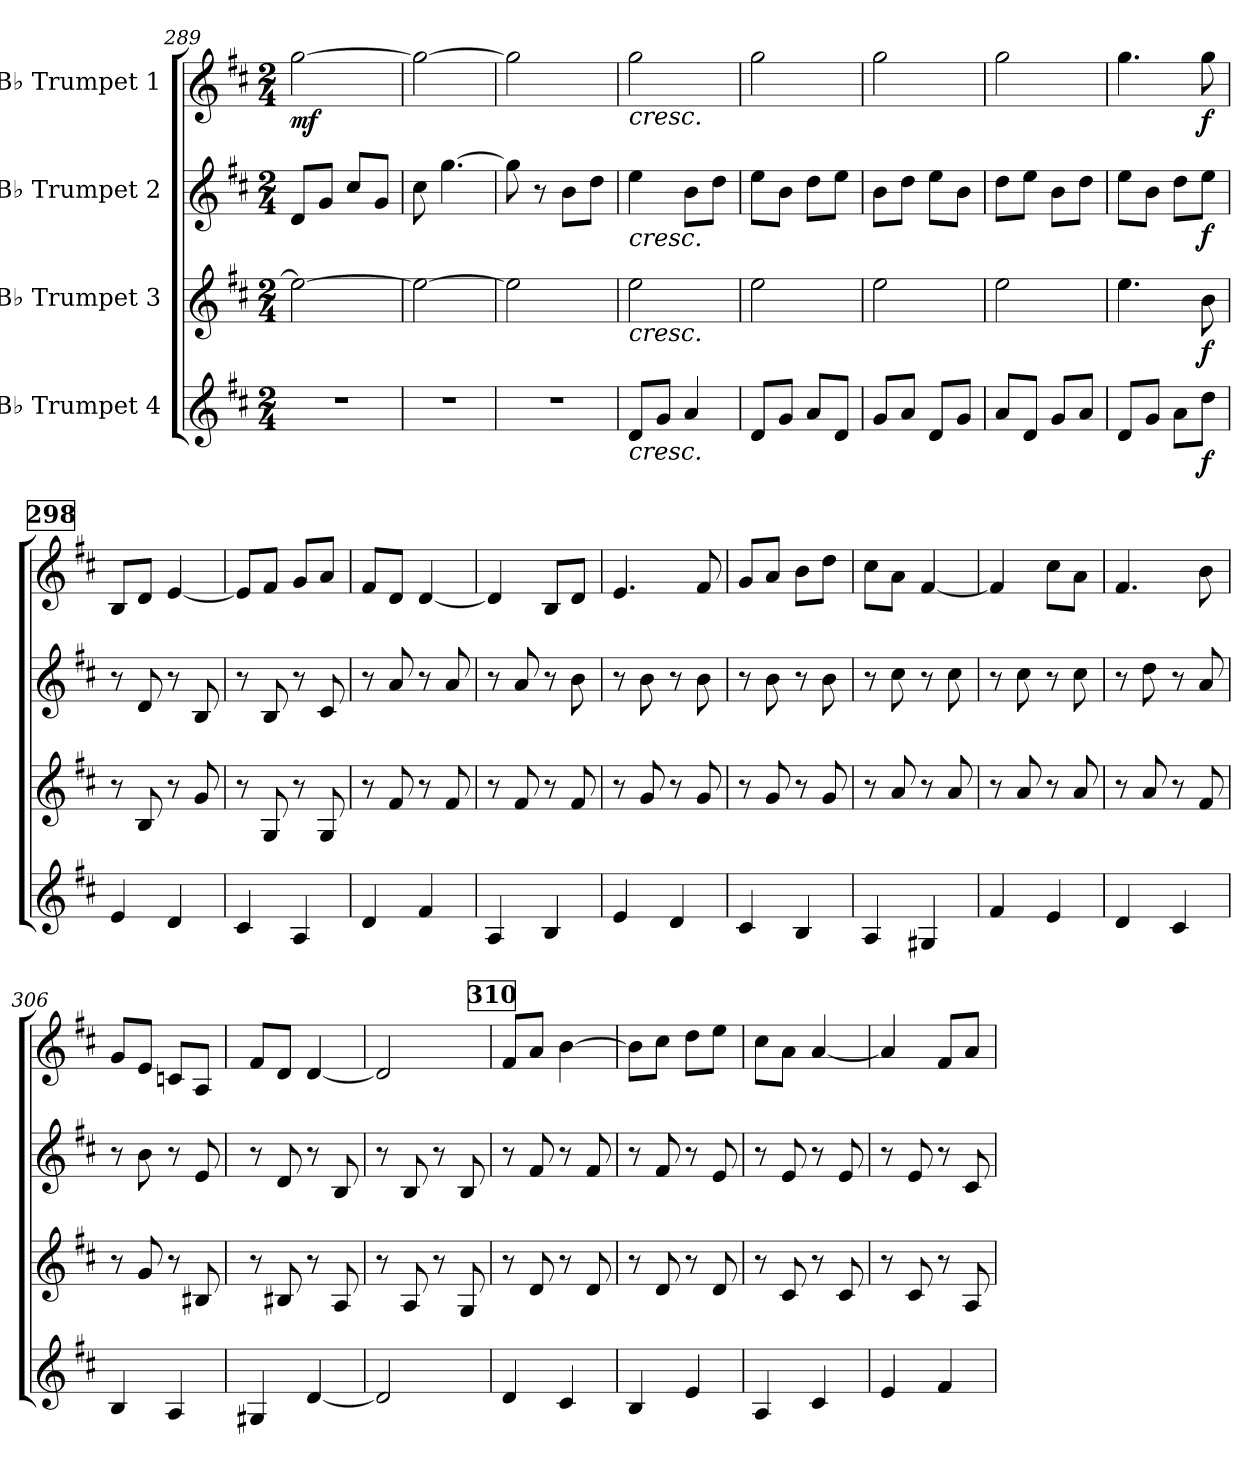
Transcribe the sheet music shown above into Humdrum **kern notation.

**kern	**dynam	**kern	**dynam	**kern	**dynam	**kern	**dynam
*part4	*part4	*part3	*part3	*part2	*part2	*part1	*part1
*staff4	*staff4	*staff3	*staff3	*staff2	*staff2	*staff1	*staff1
*I"B♭ Trumpet 4	*	*I"B♭ Trumpet 3	*	*I"B♭ Trumpet 2	*	*I"B♭ Trumpet 1	*
*clefG2	*	*clefG2	*	*clefG2	*	*clefG2	*
*ITrd1c2	*	*ITrd1c2	*	*ITrd1c2	*	*ITrd1c2	*
*k[]	*	*k[]	*	*k[]	*	*k[]	*
*M2/4	*	*M2/4	*	*M2/4	*	*M2/4	*
=289	=289	=289	=289	=289	=289	=289	=289
!	!	!	!	!	!	!	!LO:DY:b
2r	.	2dd-\_	.	8c/L	.	[2ff\	mf
.	.	.	.	8f/J	.	.	.
.	.	.	.	8b/L	.	.	.
.	.	.	.	8f/J	.	.	.
=290	=290	=290	=290	=290	=290	=290	=290
2r	.	2dd-\_	.	8b\	.	2ff\_	.
.	.	.	.	[4.ff\	.	.	.
=291	=291	=291	=291	=291	=291	=291	=291
2r	.	2dd-\]	.	8ff\]	.	2ff\]	.
.	.	.	.	8r	.	.	.
.	.	.	.	8a\L	.	.	.
.	.	.	.	8cc\J	.	.	.
=292	=292	=292	=292	=292	=292	=292	=292
!	!LO:HP:b	!	!LO:HP:b	!	!LO:HP:b	!	!LO:HP:b
8c/L	<	2dd\	<	4dd\	<	2ff\	<
8f/J	.	.	.	.	.	.	.
4g/	.	.	.	8a\L	.	.	.
.	.	.	.	8cc\J	.	.	.
!!LO:LB:g=z
=293	=293	=293	=293	=293	=293	=293	=293
8c/L	.	2dd\	.	8dd\L	.	2ff\	.
8f/J	.	.	.	8a\J	.	.	.
8g/L	.	.	.	8cc\L	.	.	.
8c/J	.	.	.	8dd\J	.	.	.
=294	=294	=294	=294	=294	=294	=294	=294
8f/L	.	2dd\	.	8a\L	.	2ff\	.
8g/J	.	.	.	8cc\J	.	.	.
8c/L	.	.	.	8dd\L	.	.	.
8f/J	.	.	.	8a\J	.	.	.
=295	=295	=295	=295	=295	=295	=295	=295
8g/L	.	2dd\	.	8cc\L	.	2ff\	.
8c/J	.	.	.	8dd\J	.	.	.
8f/L	.	.	.	8a\L	.	.	.
8g/J	.	.	.	8cc\J	.	.	.
=296	=296	=296	=296	=296	=296	=296	=296
8c/L	.	4.dd\	.	8dd\L	.	4.ff\	.
8f/J	.	.	.	8a\J	.	.	.
8g\L	.	.	.	8cc\L	.	.	.
!	!LO:DY:b	!	!LO:DY:b	!	!LO:DY:b	!	!LO:DY:b
8ccZ\J	f	8aZ\	f	8ddZ\J	f	8ffZ\	f
.	[	.	[	.	[	.	[
!!LO:REH:place=s1:a:B:fs=14:t=298
=297	=297	=297	=297	=297	=297	=297	=297
4d/	.	8r	.	8r	.	8A/L	.
.	.	8A/	.	8c/	.	8c/J	.
4c/	.	8r	.	8r	.	[4d/	.
.	.	8f/	.	8A/	.	.	.
=298	=298	=298	=298	=298	=298	=298	=298
4B/	.	8r	.	8r	.	8d/L]	.
.	.	8F/	.	8A/	.	8e/J	.
4G/	.	8r	.	8r	.	8f/L	.
.	.	8F/	.	8B/	.	8g/J	.
=299	=299	=299	=299	=299	=299	=299	=299
4c/	.	8r	.	8r	.	8e/L	.
.	.	8e/	.	8g/	.	8c/J	.
4e/	.	8r	.	8r	.	[4c/	.
.	.	8e/	.	8g/	.	.	.
!!LO:LB:g=z
=300	=300	=300	=300	=300	=300	=300	=300
4G/	.	8r	.	8r	.	4c/]	.
.	.	8e/	.	8g/	.	.	.
4A/	.	8r	.	8r	.	8A/L	.
.	.	8e/	.	8a\	.	8c/J	.
=301	=301	=301	=301	=301	=301	=301	=301
4d/	.	8r	.	8r	.	4.d/	.
.	.	8f/	.	8a\	.	.	.
4c/	.	8r	.	8r	.	.	.
.	.	8f/	.	8a\	.	8e/	.
=302	=302	=302	=302	=302	=302	=302	=302
4B/	.	8r	.	8r	.	8f/L	.
.	.	8f/	.	8a\	.	8g/J	.
4A/	.	8r	.	8r	.	8a\L	.
.	.	8f/	.	8a\	.	8cc\J	.
=303	=303	=303	=303	=303	=303	=303	=303
4G/	.	8r	.	8r	.	8b\L	.
.	.	8g/	.	8b\	.	8g\J	.
4F#X/	.	8r	.	8r	.	[4e/	.
.	.	8g/	.	8b\	.	.	.
=304	=304	=304	=304	=304	=304	=304	=304
4e/	.	8r	.	8r	.	4e/]	.
.	.	8g/	.	8b\	.	.	.
4d/	.	8r	.	8r	.	8b\L	.
.	.	8g/	.	8b\	.	8g\J	.
=305	=305	=305	=305	=305	=305	=305	=305
4c/	.	8r	.	8r	.	4.e/	.
.	.	8g/	.	8cc\	.	.	.
4B/	.	8r	.	8r	.	.	.
.	.	8e/	.	8g/	.	8a\	.
=306	=306	=306	=306	=306	=306	=306	=306
4A/	.	8r	.	8r	.	8f/L	.
.	.	8f/	.	8a\	.	8d/J	.
4G/	.	8r	.	8r	.	8B-X/L	.
.	.	8A#X/	.	8d/	.	8G/J	.
!!LO:PB:g=z
=307	=307	=307	=307	=307	=307	=307	=307
4F#X/	.	8r	.	8r	.	8e/L	.
.	.	8A#X/	.	8c/	.	8c/J	.
[4c/	.	8r	.	8r	.	[4c/	.
.	.	8G/	.	8A/	.	.	.
=308	=308	=308	=308	=308	=308	=308	=308
2c/]	.	8r	.	8r	.	2c/]	.
.	.	8G/	.	8A/	.	.	.
.	.	8r	.	8r	.	.	.
.	.	8F/	.	8A/	.	.	.
!!LO:REH:place=s1:a:B:fs=14:t=310
=309	=309	=309	=309	=309	=309	=309	=309
4c/	.	8r	.	8r	.	8e/L	.
.	.	8c/	.	8e/	.	8g/J	.
4B/	.	8r	.	8r	.	[4a\	.
.	.	8c/	.	8e/	.	.	.
=310	=310	=310	=310	=310	=310	=310	=310
4A/	.	8r	.	8r	.	8a\L]	.
.	.	8c/	.	8e/	.	8b\J	.
4d/	.	8r	.	8r	.	8cc\L	.
.	.	8c/	.	8d/	.	8dd\J	.
=311	=311	=311	=311	=311	=311	=311	=311
4G/	.	8r	.	8r	.	8b\L	.
.	.	8B/	.	8d/	.	8g\J	.
4B/	.	8r	.	8r	.	[4g/	.
.	.	8B/	.	8d/	.	.	.
=312	=312	=312	=312	=312	=312	=312	=312
4d/	.	8r	.	8r	.	4g/]	.
.	.	8B/	.	8d/	.	.	.
4e/	.	8r	.	8r	.	8e/L	.
.	.	8G/	.	8B/	.	8g/J	.
=	=	=	=	=	=	=	=
*-	*-	*-	*-	*-	*-	*-	*-
